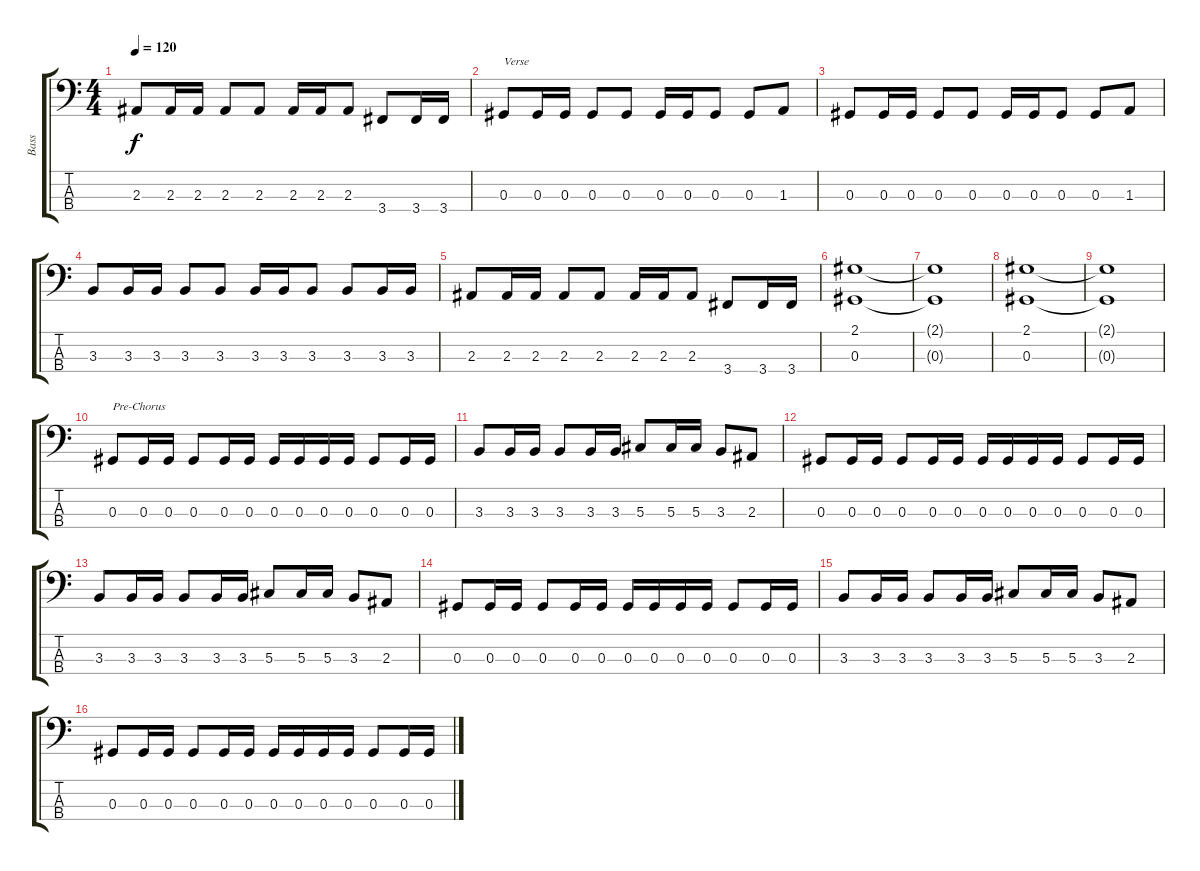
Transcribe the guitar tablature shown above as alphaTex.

\track ("Bass" "Bass") {instrument electricbassfinger}
\staff {score tabs}
\tuning (Gb2 Db2 Ab1 Eb1) {hide}
\ts (4 4)
\tempo 120
\clef f4
\ks c
2.3.8{dy f} 2.3.16 2.3.16 2.3.8 2.3.8 2.3.16 2.3.16 2.3.8 3.4.8 3.4.16 3.4.16 |
0.3.8{txt "Verse"} 0.3.16 0.3.16 0.3.8 0.3.8 0.3.16 0.3.16 0.3.8 0.3.8 1.3.8 |
0.3.8 0.3.16 0.3.16 0.3.8 0.3.8 0.3.16 0.3.16 0.3.8 0.3.8 1.3.8 |
3.3.8 3.3.16 3.3.16 3.3.8 3.3.8 3.3.16 3.3.16 3.3.8 3.3.8 3.3.16 3.3.16 |
2.3.8 2.3.16 2.3.16 2.3.8 2.3.8 2.3.16 2.3.16 2.3.8 3.4.8 3.4.16 3.4.16 |
(2.1 0.3).1 |
(2.1{t} 0.3{t}).1 |
(2.1 0.3).1 |
(2.1{t} 0.3{t}).1 |
0.3.8{txt "Pre-Chorus"} 0.3.16 0.3.16 0.3.8 0.3.16 0.3.16 0.3.16 0.3.16 0.3.16 0.3.16 0.3.8 0.3.16 0.3.16 |
3.3.8 3.3.16 3.3.16 3.3.8 3.3.16 3.3.16 5.3.8 5.3.16 5.3.16 3.3.8 2.3.8 |
0.3.8 0.3.16 0.3.16 0.3.8 0.3.16 0.3.16 0.3.16 0.3.16 0.3.16 0.3.16 0.3.8 0.3.16 0.3.16 |
3.3.8 3.3.16 3.3.16 3.3.8 3.3.16 3.3.16 5.3.8 5.3.16 5.3.16 3.3.8 2.3.8 |
0.3.8 0.3.16 0.3.16 0.3.8 0.3.16 0.3.16 0.3.16 0.3.16 0.3.16 0.3.16 0.3.8 0.3.16 0.3.16 |
3.3.8 3.3.16 3.3.16 3.3.8 3.3.16 3.3.16 5.3.8 5.3.16 5.3.16 3.3.8 2.3.8 |
0.3.8 0.3.16 0.3.16 0.3.8 0.3.16 0.3.16 0.3.16 0.3.16 0.3.16 0.3.16 0.3.8 0.3.16 0.3.16
